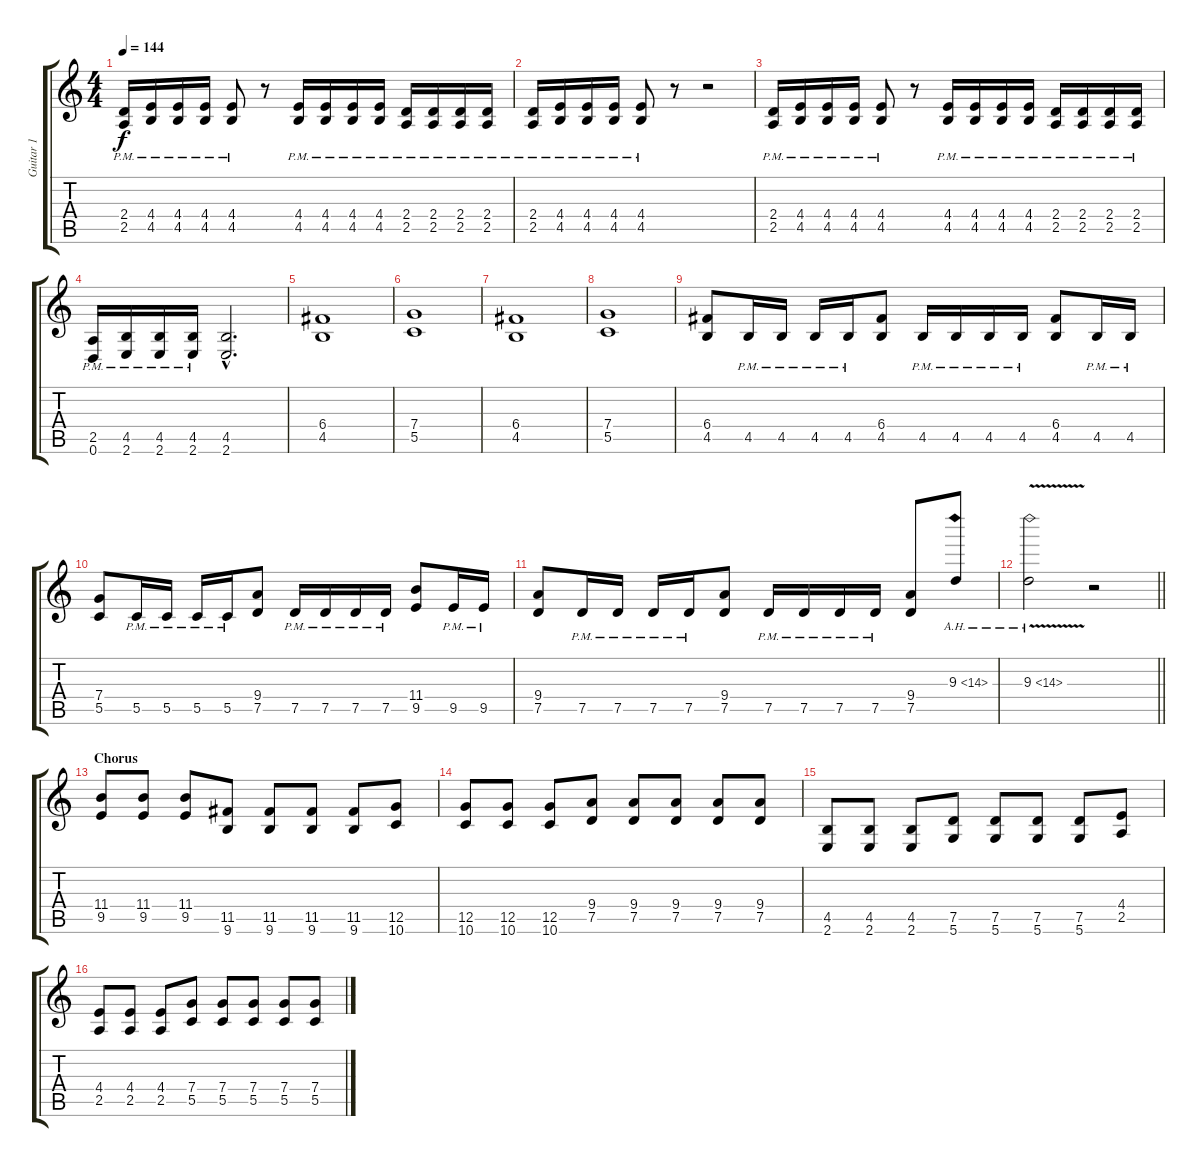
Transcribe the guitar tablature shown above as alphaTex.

\track ("Guitar 1" "Guitar 1") {instrument distortionguitar}
\staff {score tabs}
\tuning (D4 A3 F3 C3 G2 D2) {hide}
\ts (4 4)
\tempo 144
\clef g2
\ks c
(2.4{pm} 2.5{pm}).16{dy f} (4.4{pm} 4.5{pm}).16 (4.4{pm} 4.5{pm}).16 (4.4{pm} 4.5{pm}).16 (4.4{pm} 4.5{pm}).8 r.8 (4.4{pm} 4.5{pm}).16 (4.4{pm} 4.5{pm}).16 (4.4{pm} 4.5{pm}).16 (4.4{pm} 4.5{pm}).16 (2.4{pm} 2.5{pm}).16 (2.4{pm} 2.5{pm}).16 (2.4{pm} 2.5{pm}).16 (2.4{pm} 2.5{pm}).16 |
(2.4{pm} 2.5{pm}).16 (4.4{pm} 4.5{pm}).16 (4.4{pm} 4.5{pm}).16 (4.4{pm} 4.5{pm}).16 (4.4{pm} 4.5{pm}).8 r.8 r.2 |
(2.4{pm} 2.5{pm}).16 (4.4{pm} 4.5{pm}).16 (4.4{pm} 4.5{pm}).16 (4.4{pm} 4.5{pm}).16 (4.4{pm} 4.5{pm}).8 r.8 (4.4{pm} 4.5{pm}).16 (4.4{pm} 4.5{pm}).16 (4.4{pm} 4.5{pm}).16 (4.4{pm} 4.5{pm}).16 (2.4{pm} 2.5{pm}).16 (2.4{pm} 2.5{pm}).16 (2.4{pm} 2.5{pm}).16 (2.4{pm} 2.5{pm}).16 |
(2.5{pm} 0.6{pm}).16 (4.5{pm} 2.6{pm}).16 (4.5{pm} 2.6{pm}).16 (4.5{pm} 2.6{pm}).16 (4.5{hac} 2.6{hac}).2{d} |
(6.4 4.5).1 |
(7.4 5.5).1 |
(6.4 4.5).1 |
(7.4 5.5).1 |
(6.4 4.5).8 4.5{pm}.16 4.5{pm}.16 4.5{pm}.16 4.5{pm}.16 (6.4 4.5).8 4.5{pm}.16 4.5{pm}.16 4.5{pm}.16 4.5{pm}.16 (6.4 4.5).8 4.5{pm}.16 4.5{pm}.16 |
(7.4 5.5).8 5.5{pm}.16 5.5{pm}.16 5.5{pm}.16 5.5{pm}.16 (9.4 7.5).8 7.5{pm}.16 7.5{pm}.16 7.5{pm}.16 7.5{pm}.16 (11.4 9.5).8 9.5{pm}.16 9.5{pm}.16 |
(9.4 7.5).8 7.5{pm}.16 7.5{pm}.16 7.5{pm}.16 7.5{pm}.16 (9.4 7.5).8 7.5{pm}.16 7.5{pm}.16 7.5{pm}.16 7.5{pm}.16 (9.4 7.5).8 9.3{ah 5}.8 |
\barLineRight lightlight
9.3{ah 5 v}.2 r.2 |
\section ("" "Chorus")
(11.4 9.5).8 (11.4 9.5).8 (11.4 9.5).8 (11.5 9.6).8 (11.5 9.6).8 (11.5 9.6).8 (11.5 9.6).8 (12.5 10.6).8 |
(12.5 10.6).8 (12.5 10.6).8 (12.5 10.6).8 (9.4 7.5).8 (9.4 7.5).8 (9.4 7.5).8 (9.4 7.5).8 (9.4 7.5).8 |
(4.5 2.6).8 (4.5 2.6).8 (4.5 2.6).8 (7.5 5.6).8 (7.5 5.6).8 (7.5 5.6).8 (7.5 5.6).8 (4.4 2.5).8 |
(4.4 2.5).8 (4.4 2.5).8 (4.4 2.5).8 (7.4 5.5).8 (7.4 5.5).8 (7.4 5.5).8 (7.4 5.5).8 (7.4 5.5).8
